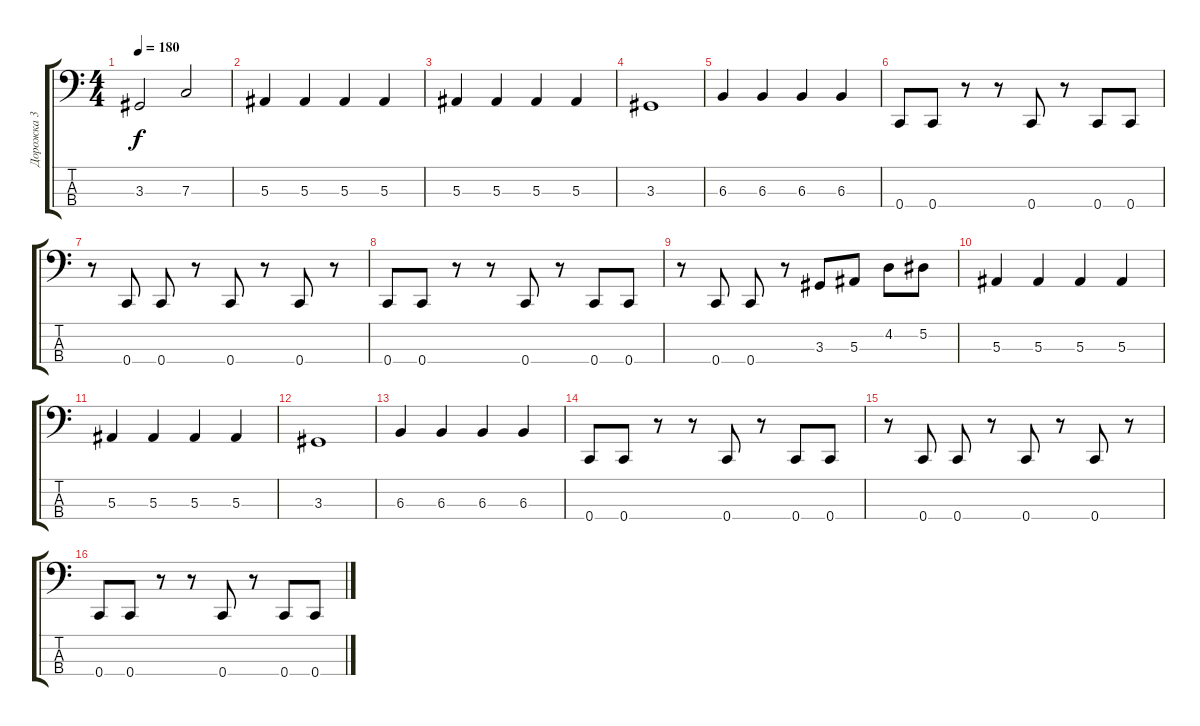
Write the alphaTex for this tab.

\track ("Дорожка 3" "Дорожка 3") {instrument electricbasspick}
\staff {score tabs}
\tuning (Eb2 Bb1 F1 C1) {hide}
\ts (4 4)
\tempo 180
\clef f4
\ks c
3.3{t}.2{dy f} 7.3.2 |
5.3.4 5.3.4 5.3.4 5.3.4 |
5.3.4 5.3.4 5.3.4 5.3.4 |
3.3.1 |
6.3.4 6.3.4 6.3.4 6.3.4 |
0.4.8 0.4.8 r.8 r.8 0.4.8 r.8 0.4.8 0.4.8 |
r.8 0.4.8 0.4.8 r.8 0.4.8 r.8 0.4.8 r.8 |
0.4.8 0.4.8 r.8 r.8 0.4.8 r.8 0.4.8 0.4.8 |
r.8 0.4.8 0.4.8 r.8 3.3.8 5.3.8 4.2.8 5.2.8 |
5.3.4 5.3.4 5.3.4 5.3.4 |
5.3.4 5.3.4 5.3.4 5.3.4 |
3.3.1 |
6.3.4 6.3.4 6.3.4 6.3.4 |
0.4.8 0.4.8 r.8 r.8 0.4.8 r.8 0.4.8 0.4.8 |
r.8 0.4.8 0.4.8 r.8 0.4.8 r.8 0.4.8 r.8 |
0.4.8 0.4.8 r.8 r.8 0.4.8 r.8 0.4.8 0.4.8
